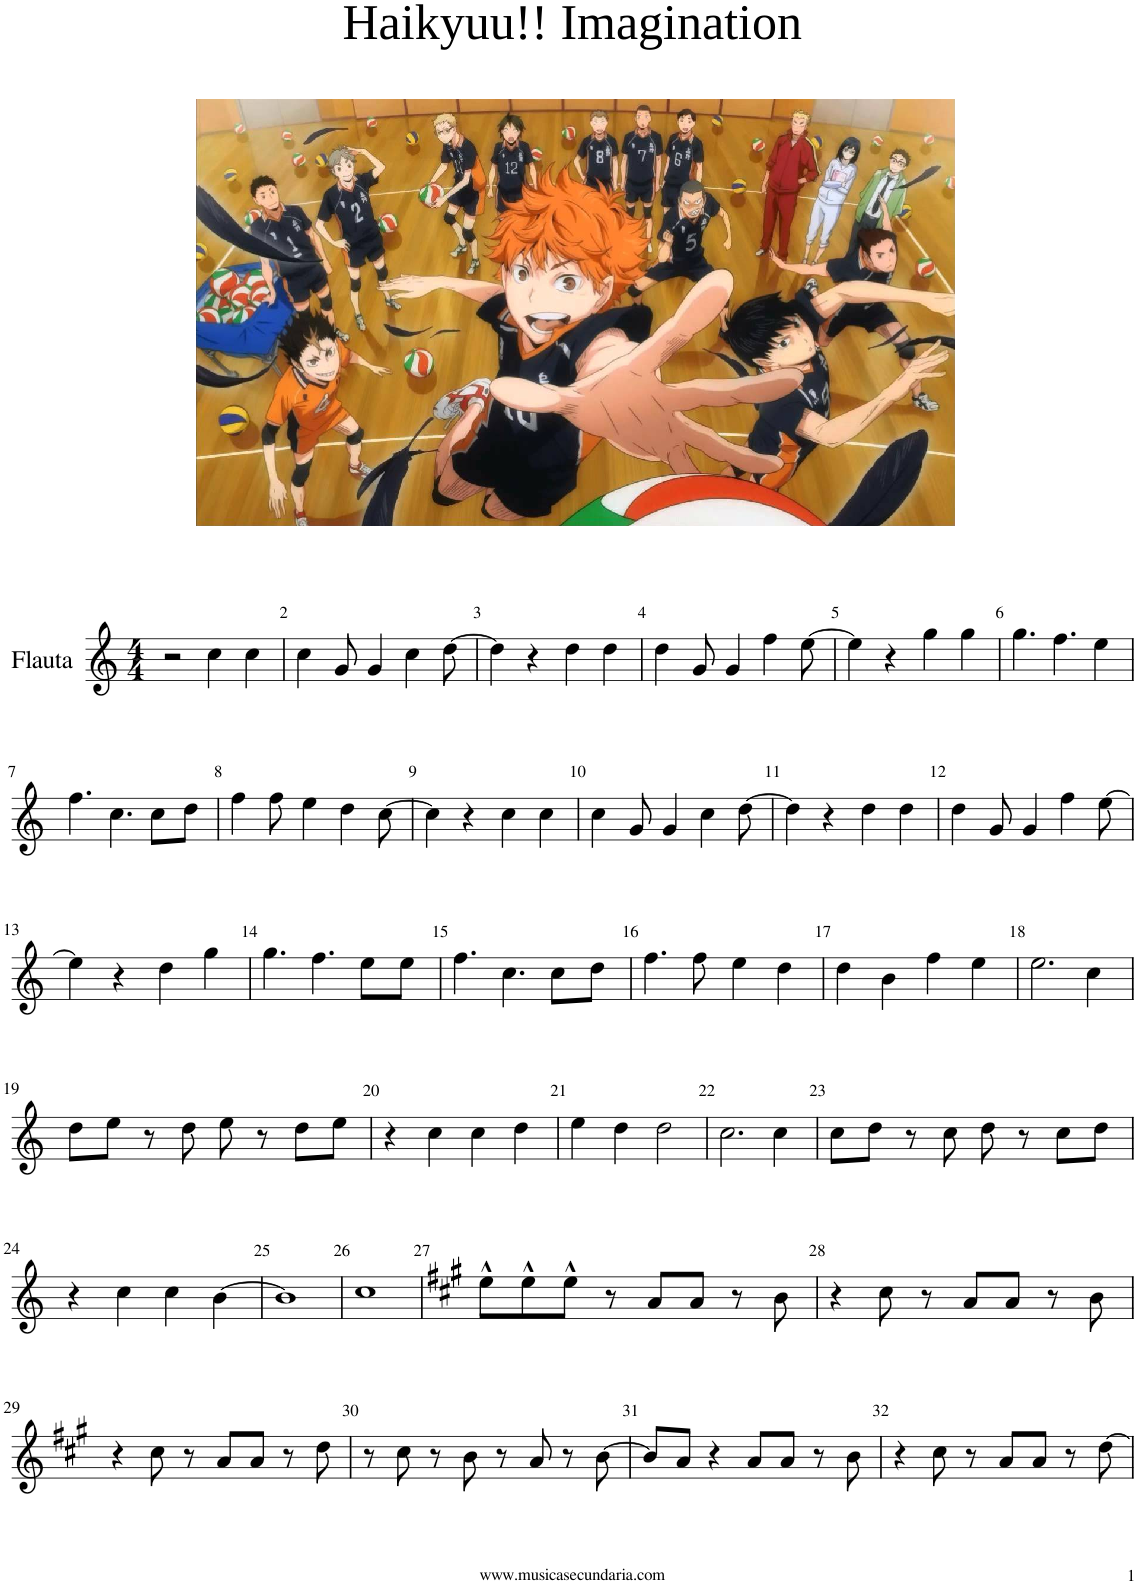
**kern
*part1
*staff1
*I"Flauta
*I'Fl
*clefG2
*k[]
*M4/4
=1
2r
4cc\
4cc\
=2
4cc\
8g/
4g/
4cc\
[8dd\
=3
4dd\]
4r
4dd\
4dd\
=4
4dd\
8g/
4g/
4ff\
[8ee\
=5
4ee\]
4r
4gg\
4gg\
=6
4.gg\
4.ff\
4ee\
!!LO:LB:g=z
=7
4.ff\
4.cc\
8cc\L
8dd\J
=8
4ff\
8ff\
4ee\
4dd\
[8cc\
=9
4cc\]
4r
4cc\
4cc\
=10
4cc\
8g/
4g/
4cc\
[8dd\
=11
4dd\]
4r
4dd\
4dd\
=12
4dd\
8g/
4g/
4ff\
[8ee\
!!LO:LB:g=z
=13
4ee\]
4r
4dd\
4gg\
=14
4.gg\
4.ff\
8ee\L
8ee\J
=15
4.ff\
4.cc\
8cc\L
8dd\J
=16
4.ff\
8ff\
4ee\
4dd\
=17
4dd\
4b\
4ff\
4ee\
=18
2.ee\
4cc\
!!LO:LB:g=z
=19
8dd\L
8ee\J
8r
8dd\
8ee\
8r
8dd\L
8ee\J
=20
4r
4cc\
4cc\
4dd\
=21
4ee\
4dd\
2dd\
=22
2.cc\
4cc\
=23
8cc\L
8dd\J
8r
8cc\
8dd\
8r
8cc\L
8dd\J
!!LO:LB:g=z
=24
4r
4cc\
4cc\
[4b\
=25
1b]
=26
1cc
=27
*k[f#c#g#]
8ee^^\L
8ee^^\
8ee^^\J
8r
8a/L
8a/J
8r
8b\
=28
4r
8cc#\
8r
8a/L
8a/J
8r
8b\
!!LO:LB:g=z
=29
4r
8cc#\
8r
8a/L
8a/J
8r
8dd\
=30
8r
8cc#\
8r
8b\
8r
8a/
8r
[8b\
=31
8b/L]
8a/J
4r
8a/L
8a/J
8r
8b\
=32
4r
8cc#\
8r
8a/L
8a/J
8r
[8dd\
=
*-
